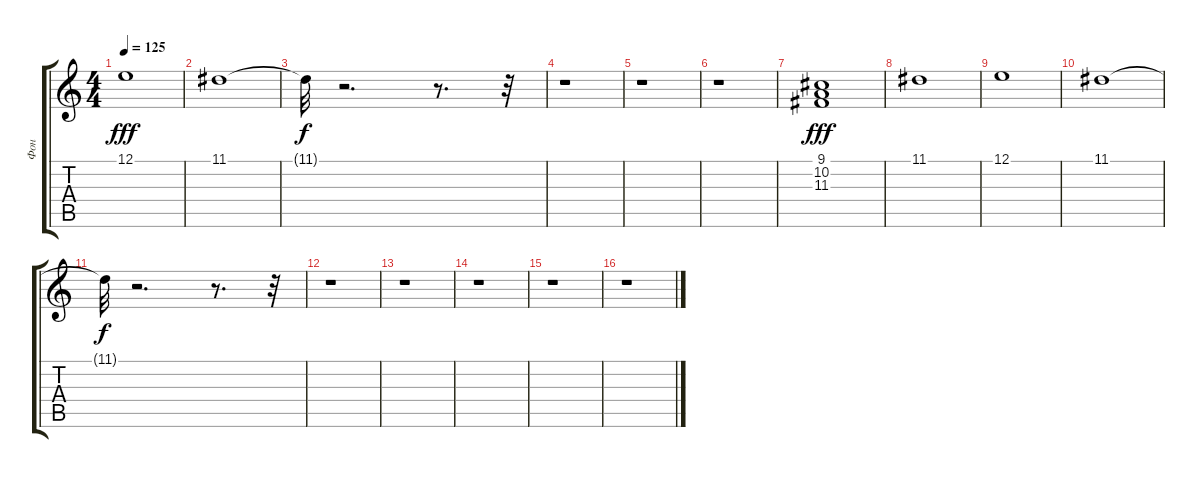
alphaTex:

\track ("Фон" "Фон") {instrument pad2warm}
\staff {score tabs}
\tuning (E4 B3 G3 D3 A2 E2) {hide}
\ts (4 4)
\tempo 125
\clef g2
\ks c
12.1.1{dy fff} |
11.1.1 |
11.1{t}.32{dy f} r.2{d} r.8{d} r.32 |
r.1 |
r.1 |
r.1 |
(9.1 10.2 11.3).1{dy fff} |
11.1.1 |
12.1.1 |
11.1.1 |
11.1{t}.32{dy f} r.2{d} r.8{d} r.32 |
r.1 |
r.1 |
r.1 |
r.1 |
r.1
